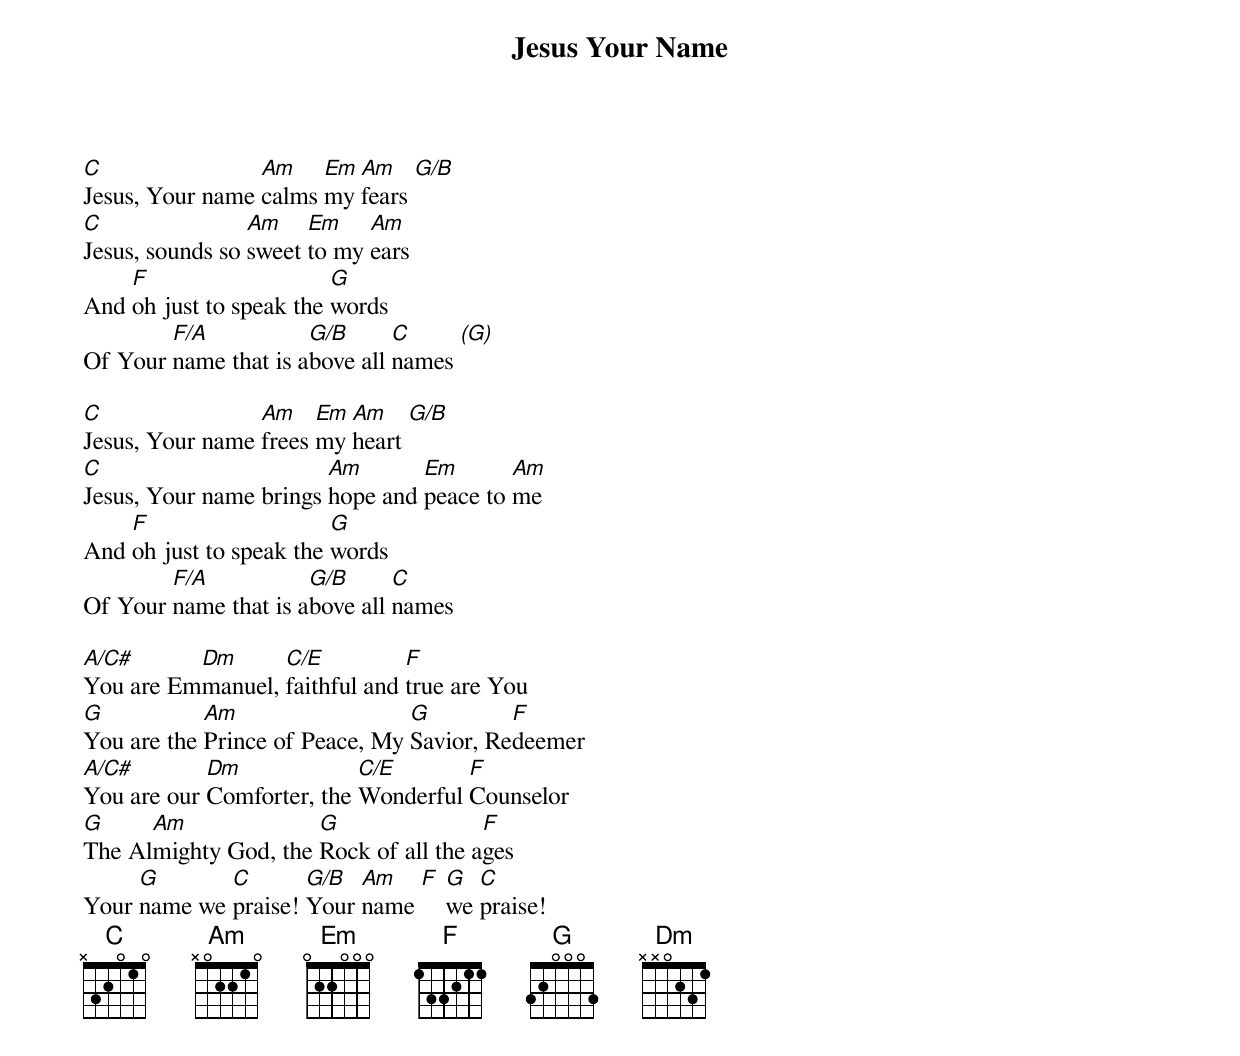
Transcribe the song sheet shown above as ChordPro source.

{title: Jesus Your Name}
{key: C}
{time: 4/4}
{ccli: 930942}
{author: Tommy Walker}
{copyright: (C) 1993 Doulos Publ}

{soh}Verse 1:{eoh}
[C]Jesus, Your name [Am]calms [Em]my [Am]fears [G/B]
[C]Jesus, sounds so [Am]sweet [Em]to my [Am]ears
And [F]oh just to speak the [G]words
Of Your [F/A]name that is a[G/B]bove all [C]names [(G)]

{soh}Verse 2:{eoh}
[C]Jesus, Your name [Am]frees [Em]my [Am]heart [G/B]
[C]Jesus, Your name brings [Am]hope and [Em]peace to [Am]me
And [F]oh just to speak the [G]words
Of Your [F/A]name that is a[G/B]bove all [C]names

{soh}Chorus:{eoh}
[A/C#]You are Em[Dm]manuel, [C/E]faithful and [F]true are You
[G]You are the [Am]Prince of Peace, My [G]Savior, Re[F]deemer
[A/C#]You are our [Dm]Comforter, the [C/E]Wonderful [F]Counselor
[G]The Al[Am]mighty God, the [G]Rock of all the a[F]ges
Your [G]name we [C]praise! [G/B]Your [Am]name [F] [G]we [C]praise!
